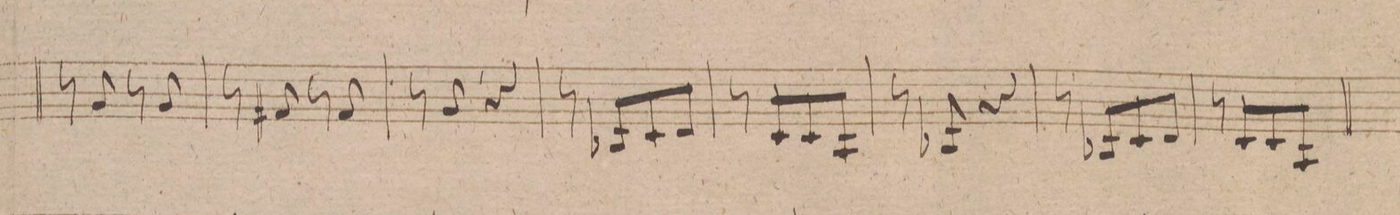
**kern	**dynam
*I"Violino 2do	*
*clefG2	*
*k[f#]	*
*M2/4	*
8r	.
8g/	.
8r	.
8g/	.
=120	=120
8r	.
8f#X/	.
8r	.
8f#/	.
=121	=121
8r	.
8g/	.
4r	.
=122	=122
8r	.
8B-X/L	.
8c/	.
8d/J	.
=123	=123
8r	.
8c/L	.
8c/	.
8A/J	.
=124	=124
8r	.
8B-X/	.
4r	.
=125	=125
8r	.
8B-X/L	.
8c/	.
8d/J	.
=126	=126
8r	.
8c/L	.
8c/	.
8A/J	.
=127	=127
*-	*-
